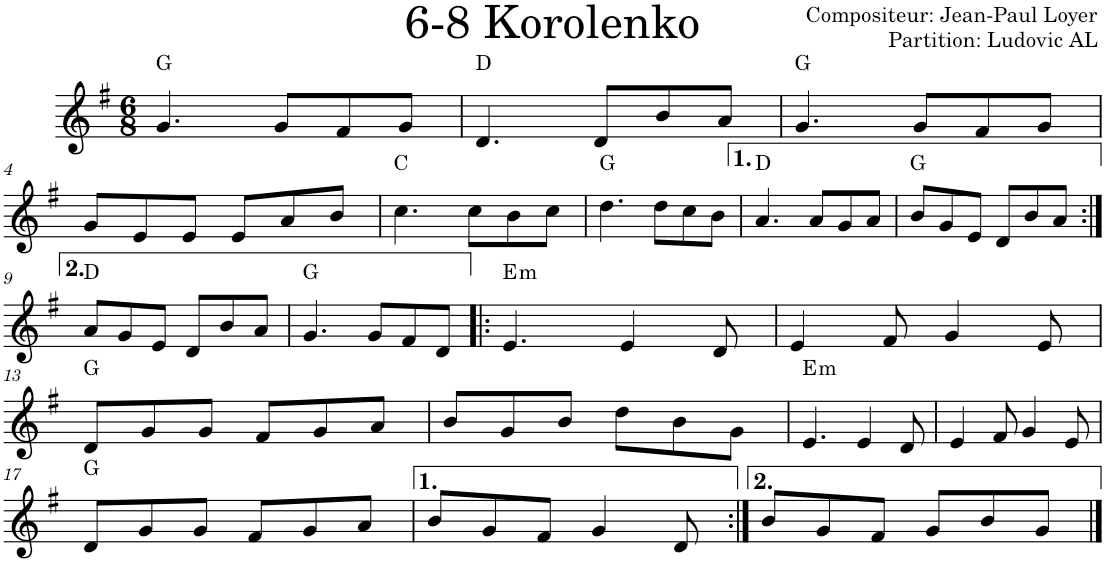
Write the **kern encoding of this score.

**kern	**harte
*part1	*part1
*staff1	*
*I"Violon	*
*I'Vln.	*
*clefG2	*
*k[f#]	*
*M6/8	*
=1	=1
4.g/	G:maj
8g/L	.
8f#/	.
8g/J	.
=2	=2
4.d/	D:maj
8d/L	.
8b/	.
8a/J	.
=3	=3
4.g/	G:maj
8g/L	.
8f#/	.
8g/J	.
!!LO:LB:g=z
=4	=4
8g/L	.
8e/	.
8e/J	.
8e/L	.
8a/	.
8b/J	.
=5	=5
4.cc\	C:maj
8cc\L	.
8b\	.
8cc\J	.
=6	=6
4.dd\	G:maj
8dd\L	.
8cc\	.
8b\J	.
=7	=7
4.a/	D:maj
8a/L	.
8g/	.
8a/J	.
=8	=8
8b/L	G:maj
8g/	.
8e/J	.
8d/L	.
8b/	.
8a/J	.
!!LO:LB:g=z
=9:|!	=9:|!
8a/L	D:maj
8g/	.
8e/J	.
8d/L	.
8b/	.
8a/J	.
=10	=10
4.g/	G:maj
8g/L	.
8f#/	.
8d/J	.
=11!|:	=11!|:
!	!LO:H:kt=m
4.e/	E:min
4e/	.
8d/	.
=12	=12
4e/	.
8f#/	.
4g/	.
8e/	.
!!LO:LB:g=z
=13	=13
8d/L	G:maj
8g/	.
8g/J	.
8f#/L	.
8g/	.
8a/J	.
=14	=14
8b/L	.
8g/	.
8b/J	.
8dd\L	.
8b\	.
8g\J	.
=15	=15
!	!LO:H:kt=m
4.e/	E:min
4e/	.
8d/	.
=16	=16
4e/	.
8f#/	.
4g/	.
8e/	.
!!LO:LB:g=z
=17	=17
8d/L	G:maj
8g/	.
8g/J	.
8f#/L	.
8g/	.
8a/J	.
=18	=18
8b/L	.
8g/	.
8f#/J	.
4g/	.
8d/	.
=19:|!	=19:|!
8b/L	.
8g/	.
8f#/J	.
8g/L	.
8b/	.
8g/J	.
==	==
*-	*-
